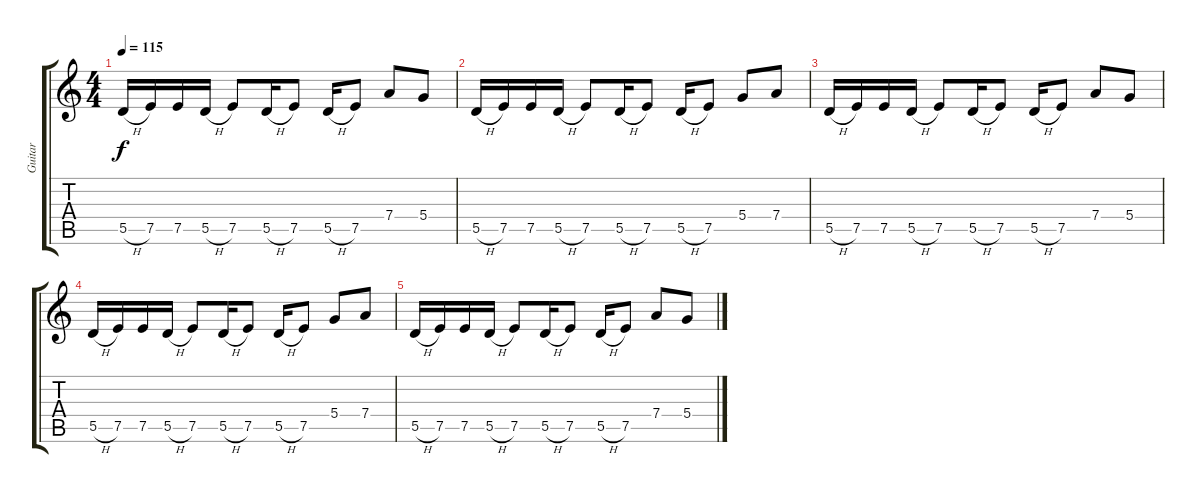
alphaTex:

\track ("Guitar" "Guitar") {instrument distortionguitar}
\staff {score tabs}
\tuning (E4 B3 G3 D3 A2 E2) {hide}
\ts (4 4)
\tempo 115
\clef g2
\ks c
5.5{h}.16{dy f} 7.5.16 7.5.16 5.5{h}.16 7.5.8 5.5{h}.16 7.5.8 5.5{h}.16 7.5.8 7.4.8 5.4.8 |
5.5{h}.16 7.5.16 7.5.16 5.5{h}.16 7.5.8 5.5{h}.16 7.5.8 5.5{h}.16 7.5.8 5.4.8 7.4.8 |
5.5{h}.16 7.5.16 7.5.16 5.5{h}.16 7.5.8 5.5{h}.16 7.5.8 5.5{h}.16 7.5.8 7.4.8 5.4.8 |
5.5{h}.16 7.5.16 7.5.16 5.5{h}.16 7.5.8 5.5{h}.16 7.5.8 5.5{h}.16 7.5.8 5.4.8 7.4.8 |
5.5{h}.16 7.5.16 7.5.16 5.5{h}.16 7.5.8 5.5{h}.16 7.5.8 5.5{h}.16 7.5.8 7.4.8 5.4.8
